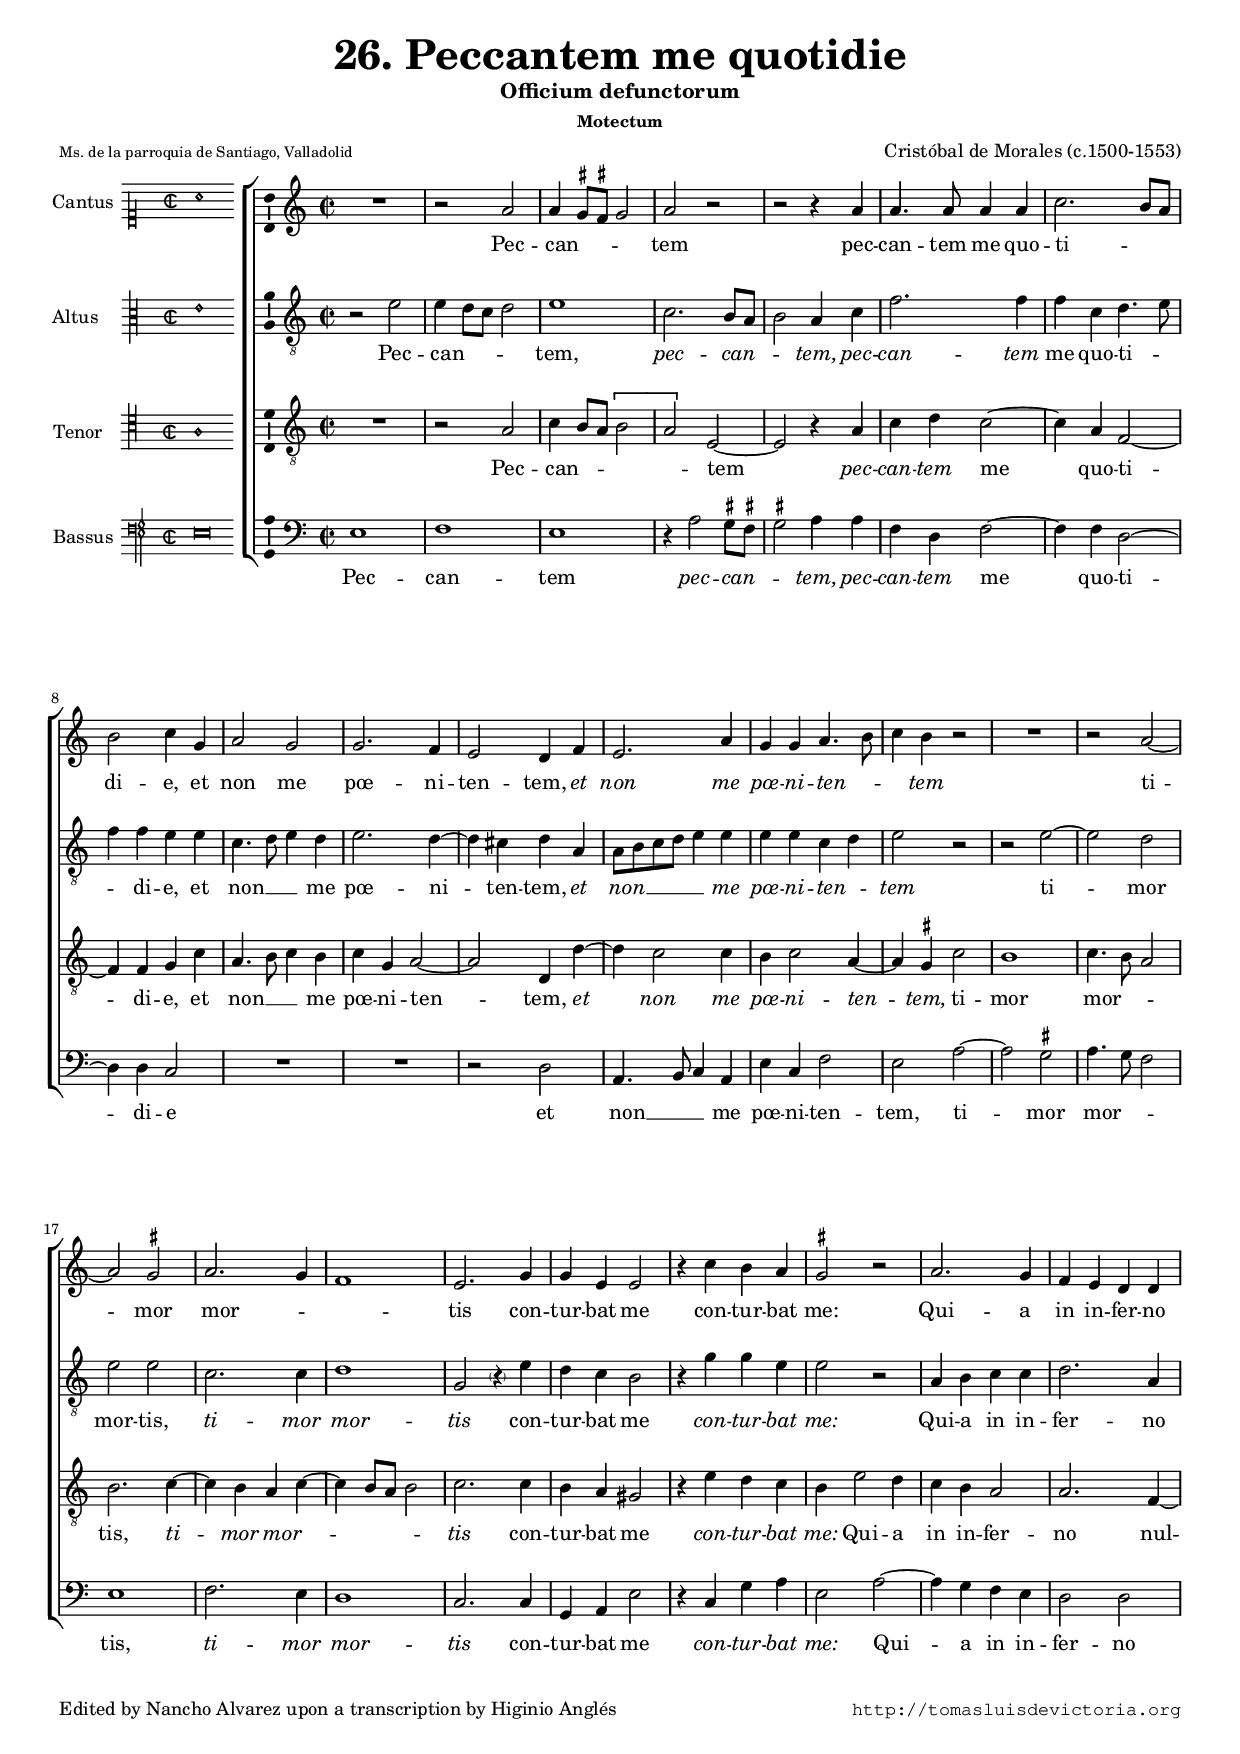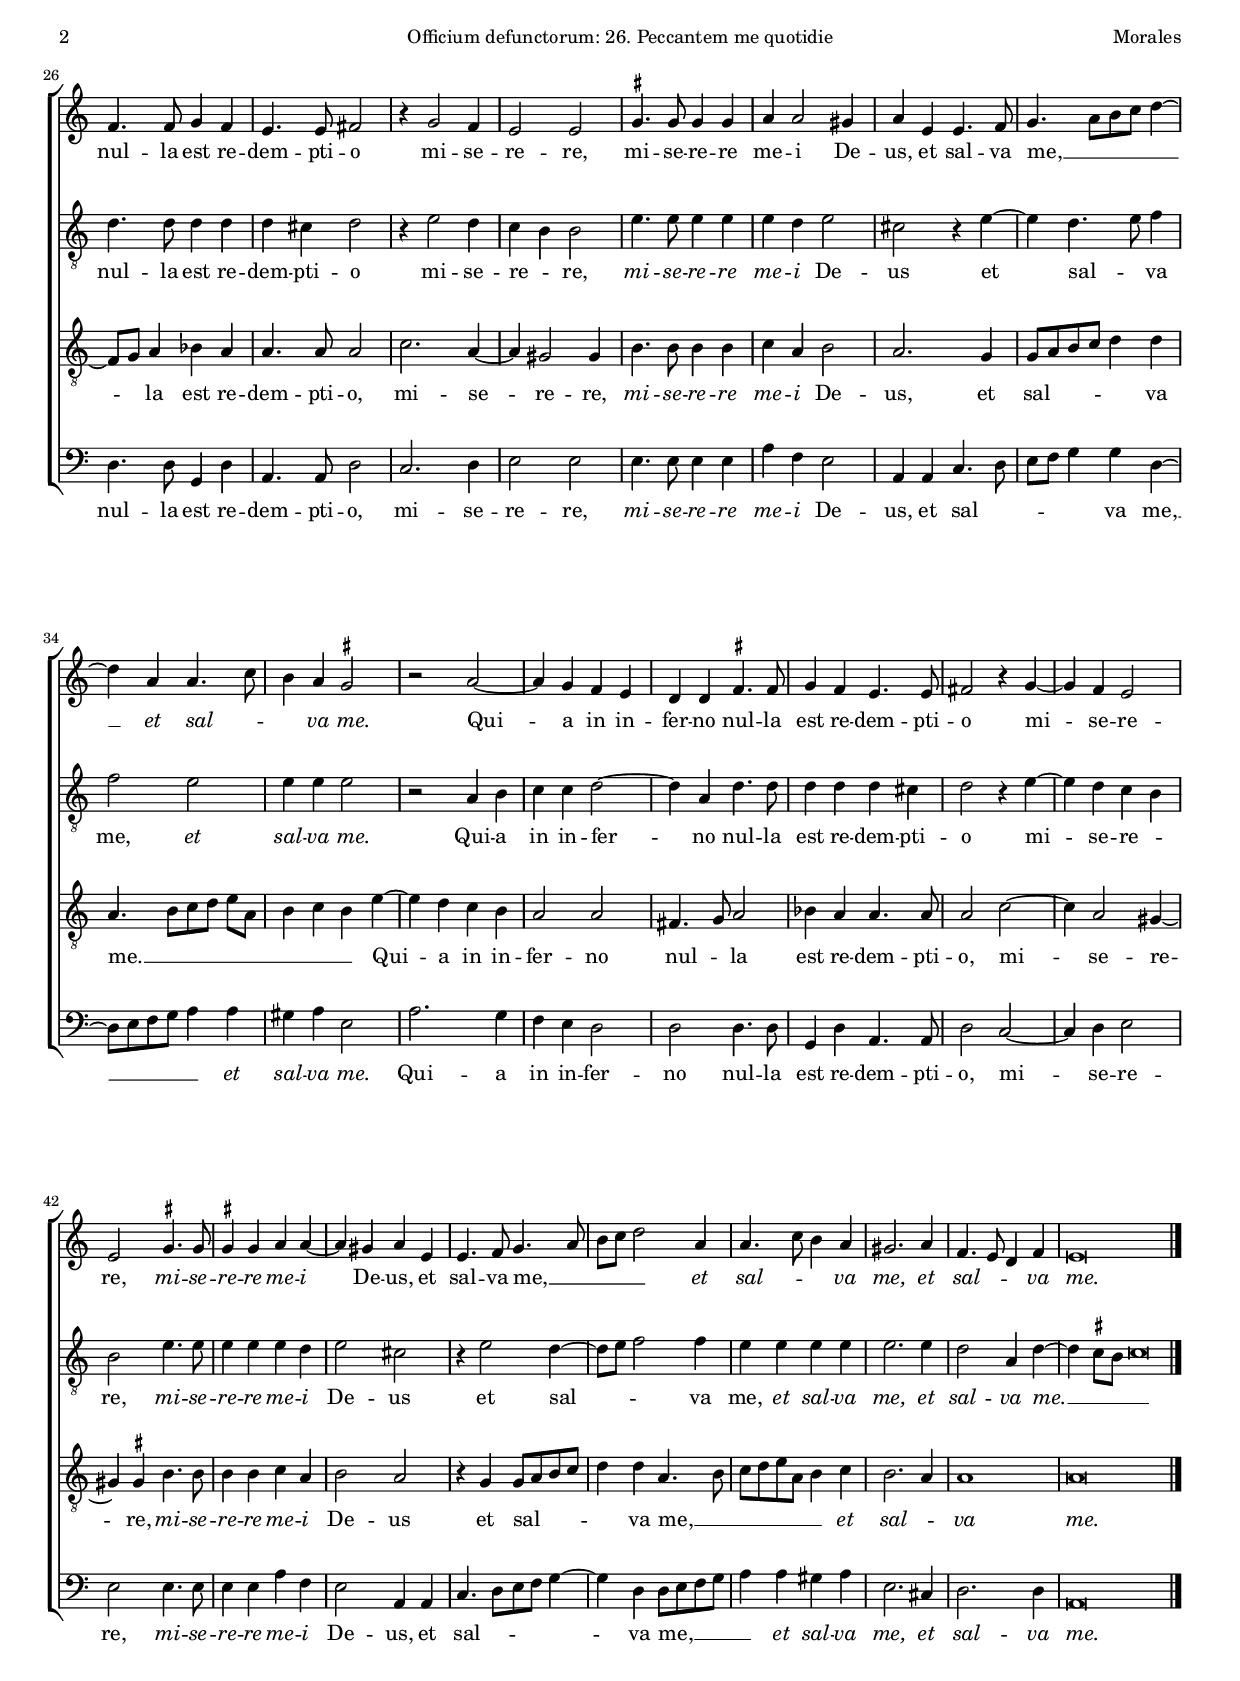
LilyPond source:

\version "2.24.0"

#(set-default-paper-size "a4")
#(set-global-staff-size 16.2)
#(ly:set-option 'point-and-click #f)
%mobile -s15.5 -i3.2

italicas=\override LyricText.font-shape = #'italic
rectas=\override LyricText.font-shape = #'upright
ss=\once \set suggestAccidentals = ##t
incipitwidth = 19
mtempo={\tempo 4 = 100}
mtempob={\tempo 4 = 50}
mt=#(define-music-function (offset) (number?) ; move lyric text
      #{ \once \override LyricText.X-offset = -$offset #})


htitle="Officium defunctorum: 26. Peccantem me quotidie"
hcomposer="Morales"

% Copia de la edición de Higinio Anglés

\header {
	title=\markup{\fontsize #3 "26. Peccantem me quotidie"}
	subtitle="Officium defunctorum"
	%subtitle="Responsorio VII del Officium Defunctorum"
	subsubtitle=\markup{"Motectum" \vspace #1 }
	composer="Cristóbal de Morales (c.1500-1553)"
        pdfauthor=\composer
	%opus="(-)"
	poet=\markup{\smaller \smaller "Ms. de la parroquia de Santiago, Valladolid"} 
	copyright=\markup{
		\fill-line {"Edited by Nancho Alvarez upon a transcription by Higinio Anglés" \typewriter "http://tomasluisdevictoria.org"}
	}
%	tagline=""
}


global={\key c \major \time 2/2  \skip 1*50 \bar "|."
}

cantus={
	R1*4/4 |
	r2 a' |
	a'4 \ss gis'8 \ss fis' gis'2 |
	a' r |
%5
	r r4 a' |
	a'4. a'8 a'4 a' |
	c''2. b'8 a' |
	b'2 c''4 g' |
	a'2 g' |
%10
	g'2. f'4 |
	e'2 d'4 f' |
	e'2. a'4 |
	g' g' a'4. b'8 |
	c''4 b' r2 |
%15
	R1*4/4 |
	r2 a' ~ |
	a' \ss gis' |
	a'2. g'4 |
	f'1 |
%20
	e'2. g'4 |
	g' e' e'2 |
	r4 c'' b' a' |
	\ss gis'2 r |
	a'2. g'4 |
%25
	f' e' d' d' |
	f'4. f'8 g'4 f' |
	e'4. e'8 fis'2 |
	r4 g'2 f'4 |
	e'2 e' |
%30
	\ss gis'4. gis'8 gis'4 gis' |
	a' a'2 gis'4 |
	a' e' e'4. f'8 |
	g'4.  a'8[ b' c''] d''4 ~ |
	d'' a' a'4. c''8 |
%35
	b'4 a' \ss gis'2 |
	r a' ~ |
	a'4 g' f' e' |
	d' d' \ss fis'4. fis'8 |
	g'4 f' e'4. e'8 |
%40
	fis'2 r4 g' ~ |
	g' f' e'2 |
	e' \ss gis'4. gis'8 |
	\ss gis'4 gis' a' a' ~ |
	a' gis' a' e' |
%45
	e'4. f'8 g'4. a'8 |
	b' c'' d''2 a'4 |
	a'4. c''8 b'4 a' |
	gis'2. a'4 |
	f'4. e'8 d'4 f' |
%50
	e'\breve*1/2
}

altus={
	r2 e' |
	e'4 d'8 c' d'2 |
	e'1 |
	c'2. b8 a |
%5
	b2 a4 c' |
	f'2. f'4 |
	f' c' d'4. e'8 |
	f'4 f' e' e' |
	c'4. d'8 e'4 d' |
%10
	e'2. d'4 ~ |
	d' cis' d' a |
	a8 b c' d' e'4 e' |
	e' e' c' d' |
	e'2 r |
%15
	r e' ~ |
	e' d' |
	e' e' |
	c'2. c'4 |
	d'1 |
%20
	g2 \parenthesize r4 e' | % silencio en esta voz y puntillo en las otras, raro!
	d' c' b2 |
	r4 g' g' e' |
	e'2 r |
	a4 b c' c' |
%25
	d'2. a4 |
	d'4. d'8 d'4 d' |
	d' cis' d'2 |
	r4 e'2 d'4 |
	c' b b2 |
%30
	e'4. e'8 e'4 e' |
	e' d' e'2 |
	cis' r4 e' ~ |
	e' d'4. e'8 f'4 |
	f'2 e' |
%35
	e'4 e' e'2 |
	r a4 b |
	c' c' d'2 ~ |
	d'4 a d'4. d'8 |
	d'4 d' d' cis' |
%40
	d'2 r4 e' ~ |
	e' d' c' b |
	b2 e'4. e'8 |
	e'4 e' e' d' |
	e'2 cis' |
%45
	r4 e'2 d'4 ~ |
	d'8 e' f'2 f'4 |
	e' e' e' e' |
	e'2. e'4 |
	d'2 a4 d' ~ |
%50
	d' \ss cis'8 b \mtempob cis'\breve*1/4
}

tenor={
	R1*4/4 |
	r2 a |
	c'4 b8 a \[b2 |
	a\] e ~ |
%5
	e r4 a |
	c' d' c'2 ~ |
	c'4 a f2 ~ |
	f4 f g c' |
	a4. b8 c'4 b |
%10
	c' g a2 ~ |
	a d4 d' ~ |
	d' c'2 c'4 |
	b c'2 a4 ~ |
	a \ss gis c'2 |
%15
	b1 |
	c'4. b8 a2 |
	b2. c'4 ~ |
	c' b a c' ~ |
	c' b8 a b2 |
%20
	c'2. c'4 |
	b a gis2 |
	r4 e' d' c' |
	b e'2 d'4 |
	c' b a2 |
%25
	a2. f4 ~ |
	f8 g a4 bes a |
	a4. a8 a2 |
	c'2. a4 ~ |
	a gis2 gis4 |
%30
	b4. b8 b4 b |
	c' a b2 |
	a2. g4 |
	g8 a b c' d'4 d' |
	a4. b8[ c' d'] e'[ a] |
%35
	b4 c' b e' ~ |
	e' d' c' b |
	a2 a |
	fis4. g8 a2 |
	bes4 a a4. a8 |
%40
	a2 c' ~ |
	c'4 a2 gis4 ~ |
	gis \ss gis b4. b8 |
	b4 b c' a |
	b2 a |
%45
	r4 g g8 a b c' |
	d'4 d' a4. b8 |
	c' d' e' a b4 c' |
	b2. a4 |
	a1 |
%50
	a\breve*1/2
}

bassus={
	e1 |
	f |
	e |
	r4 a2 \ss gis8 \ss fis |
%5
	\ss gis2 a4 a |
	f d f2 ~ |
	f4 f d2 ~ |
	d4 d c2 |
	R1*4/4 |
%10
	R1*4/4 |
	r2 d |
	a,4. b,8 c4 a, |
	e c f2 |
	e a ~ |
%15
	a \ss gis |
	a4. g8 f2 |
	e1 |
	f2. e4 |
	d1 |
%20
	c2. c4 |
	g, a, e2 |
	r4 c g a |
	e2 a ~ |
	a4 g f e |
%25
	d2 d |
	d4. d8 g,4 d |
	a,4. a,8 d2 |
	c2. d4 |
	e2 e |
%30
	e4. e8 e4 e |
	a f e2 |
	a,4 a, c4. d8 |
	e f g4 g d ~ |
	d8 e f g a4 a |
%35
	gis a e2 |
	a2. g4 |
	f e d2 |
	d d4. d8 |
	g,4 d a,4. a,8 |
%40
	d2 c ~ |
	c4 d e2 |
	e e4. e8 |
	e4 e a f |
	e2 a,4 a, |
%45
	%\phrasingSlurDashed
	%c4.  d8[ e f] g4\( | % ~ en el original
	%g\) d4. e8 f g | % d4 d8 en el original
	c4. d8[ e f] g4 ~
        g4 d d8 e f g
        a4 a gis a |
	e2. cis4 |
	d2. d4 |
%50
	a,\breve*1/2
}

textocantus=\lyricmode{
Pec -- \mt #.5 can -- _ _ _ tem
pec -- can -- tem me quo -- ti -- _ _ di -- e,
et non me pœ -- ni -- ten -- tem,
\italicas
et non me pœ -- ni -- \mt #.3 ten -- _ _ tem
\rectas
ti -- _ mor \mt #.5 mor -- _ _ tis
con -- tur -- bat me
con -- tur -- bat me:
Qui -- a in in -- fer -- no nul -- la est re -- dem -- pti -- o
mi -- se -- re -- re,
mi -- se -- re -- re me -- i
De -- us,
et sal -- va me, __ _ _ _ _ _
\italicas
et \mt #.2 sal -- _ _ va \mt #.5 me.
\rectas
Qui -- _ a in in -- fer -- no nul -- la est re -- dem -- pti -- o
mi -- _ se -- re -- re,
\italicas
mi -- se -- re -- re me -- i _
\rectas
De -- us,
et sal -- va me, __ _ _ _ _ 
\italicas
et \mt #.5 sal -- _ _ va me,
et \mt #.5 sal -- _ _ va \mt #.2 me.

}

textoaltus=\lyricmode{
Pec -- \mt #.5 can -- _ _ _ tem,
\italicas
pec -- \mt #.3 can -- _ _ tem,
pec -- can -- tem
\rectas
me quo -- ti -- _ _ di -- e,
et \mt #.5 non __ _ _ me pœ -- ni -- _ ten -- tem,
\italicas
et \mt #.5 non __ _ _ _ _ me pœ -- ni -- \mt #.3 ten -- _ tem
\rectas
ti -- _ mor mor -- tis,
\italicas
ti -- mor \mt #.5 mor -- tis
\rectas
con -- tur -- bat me
\italicas
con -- tur -- bat me:
\rectas
Qui -- a in in -- fer -- no nul -- la est re -- dem -- pti -- o
mi -- se -- re -- _ re,
\italicas
mi -- se -- re -- re me -- i
\rectas
De -- us
et _ sal -- _ va me,
\italicas
et sal -- va \mt #.5 me.
\rectas
Qui -- a in in -- fer -- _ no nul -- la est re -- dem -- pti -- o
mi -- _ se -- \mt #.3 re -- _ re,
\italicas
mi -- se -- re -- re me -- i
\rectas
De -- us
et sal -- _ _ _ va me,
\italicas
et sal -- va me,
et sal -- va me. __ _ _ _ _ 

}

textotenor=\lyricmode{
Pec -- \mt #.5 can -- _ _ _ _ tem _
\italicas
pec -- can -- tem 
\rectas
me _ quo -- ti -- _ di -- e,
et \mt #.5 non __ _ _ me pœ -- ni -- ten -- _ tem,
\italicas
et _ non me pœ -- ni -- ten -- _ tem,
\rectas
ti -- mor \mt #.5 mor -- _ _ tis,
\italicas
ti -- _ mor \mt #.3 mor -- _ _ _ _ _ tis
\rectas
con -- tur -- bat me
\italicas
con -- tur -- bat me:
\rectas
Qui -- a in in -- fer -- no
\mt #1 nul -- _ _ la est re -- dem -- pti -- o,
mi -- se -- _ re -- re,
\italicas
mi -- se -- re -- re me -- i
\rectas
De -- us,
et \mt #.5 sal -- _ _ _ _ va me. __ _ _ _ _ _ _ _ _ 
Qui -- _ a in in -- fer -- no
\mt #.5 nul -- _ la est re -- dem -- pti -- o,
mi -- _ se -- re -- _ re,
\italicas
mi -- se -- re -- re me -- i
\rectas
De -- us
et sal -- _ _ _ _ va me, __ _ _ _ _ _ _ 
\italicas
et \mt #.5 sal -- _ va \mt #.2 me.

}

textobassus=\lyricmode{
Pec -- can -- tem
\italicas
pec -- \mt #.3 can -- _ _ tem,
pec -- can -- tem
\rectas
me _ quo -- ti -- _ di -- e
et \mt #.5 non __ _ _ me pœ -- ni -- ten -- tem,
ti -- _ mor \mt #.5 mor -- _ _ tis, 
\italicas
ti -- mor \mt #.5 mor -- tis
\rectas
con -- tur -- bat me
\italicas
con -- tur -- bat me:
\rectas
Qui -- _ a in in -- fer -- no
nul -- la est re -- dem -- pti -- o,
mi -- se -- re -- re,
\italicas
mi -- se -- re -- re me -- i
\rectas
De -- us,
et \mt #.3 sal -- _ _ _ _ va \mt #1 me, __ _ _ _ _ _ 
\italicas
et sal -- va \mt #.5 me. 
\rectas
Qui -- a in in -- fer -- no nul -- la est re -- dem -- pti -- o,
mi -- _ se -- re -- re,
\italicas
mi -- se -- re -- re me -- i
\rectas
De -- us,
%et sal -- _ _ _ _ \italicas va me, __ _ _ _ _ 
et \mt #.5 sal -- _ _ _ _ _ va me, __ _ _ _ _
\italicas
et sal -- va me, 
et \mt #.5 sal -- va \mt #.2 me.

}
incipitcantus=\markup{
	\score{
		{ 
		\set Staff.instrumentName="Cantus "
		\override NoteHead.style = #'neomensural
		\override Staff.TimeSignature.style = #'neomensural
		\cadenzaOn 
		\clef "petrucci-c1"
		\key c \major
		\time 2/2
		a'1
		} 
	\layout { line-width=\incipitwidth indent = 0 }
	}
}

incipitaltus=\markup{
	\score{
		{ 
		\set Staff.instrumentName="Altus    "
		\override NoteHead.style = #'neomensural 
		\override Staff.TimeSignature.style = #'neomensural
		\cadenzaOn 
		\clef "petrucci-c3"
		\key c \major
		\time 2/2
		e'1
		} 
	\layout { line-width=\incipitwidth indent = 0 }
	}
}


incipittenor=\markup{
	\score{
		{ 
		\set Staff.instrumentName="Tenor   "
		\override NoteHead.style = #'neomensural 
		\override Staff.TimeSignature.style = #'neomensural
		\cadenzaOn 
		\clef "petrucci-c4"
		\key c \major
		\time 2/2
		a1
		} 
	\layout { line-width=\incipitwidth indent=0 }
	}
}

incipitbassus=\markup{
	\score{
		{ 
		\set Staff.instrumentName="Bassus "
		\override NoteHead.style = #'neomensural
		\override Staff.TimeSignature.style = #'neomensural
		\cadenzaOn 
		\clef "petrucci-f4"
		\key c \major
		\time 2/2
		e\breve
		} 
	\layout { line-width=\incipitwidth indent = 0 }
	}
}


\score {\transpose c' c'{
\new ChoirStaff<<

	\new Staff <<\global
	\new Voice="v1" {
		\set Staff.instrumentName=\incipitcantus
		\clef "treble"
		\cantus }
	\new Lyrics \lyricsto "v1" {\textocantus }
	>>

	\new Staff <<\global
	\new Voice="v2" {
		\set Staff.instrumentName=\incipitaltus
		\clef "G_8"
		\altus }
	\new Lyrics \lyricsto "v2" {\textoaltus }
	>>
	
	\new Staff <<\global
	\new Voice="v3" {
		\set Staff.instrumentName=\incipittenor
		\clef "G_8"
		\tenor }
	\new Lyrics \lyricsto "v3" {\textotenor }
	>>

	\new Staff <<\global
	\new Voice="v4" {
		\set Staff.instrumentName=\incipitbassus
		\clef "bass"
		\bassus }
	\new Lyrics \lyricsto "v4" {\textobassus }
	>>
	
>>

	} % transpose

\layout{ 
	\context {\Lyrics 
		\override VerticalAxisGroup.staff-affinity = #UP
		\override VerticalAxisGroup.nonstaff-relatedstaff-spacing =
			#'((basic-distance . 0) (minimum-distance . 0) (padding . 1))
		\override LyricText.font-size = #1.2
		\override LyricHyphen.minimum-distance = #0.5
	}
	\context {\Score 
		tempoHideNote = ##t
		\override BarNumber.padding = #2 
	}
	\context {\Voice 
		melismaBusyProperties = #'()
		%autoBeaming = ##f
	}
	\context {\Staff 
                %\RemoveEmptyStaves
                %\override VerticalAxisGroup.remove-first = ##t
		\override VerticalAxisGroup.staff-staff-spacing =
			#'((basic-distance . 11) (minimum-distance . 0) (padding . 1))
		\consists Ambitus_engraver 
		\override LigatureBracket.padding = #1
	}
}

%\midi { \mtempo }

}


\paper{
	evenHeaderMarkup=\markup  \fill-line { \fromproperty #'page:page-number-string \htitle \hcomposer }
	oddHeaderMarkup= \markup  \fill-line { \unless \on-first-page \hcomposer \unless \on-first-page \htitle \unless \on-first-page \fromproperty #'page:page-number-string }
	%system-count=7
	%page-count = 8
	ragged-last-bottom = ##f
	indent=3.3\cm
	system-system-spacing =
	#'((basic-distance . 20) (minimum-distance . 0) (padding . 5))
	top-system-spacing = % header
	#'((basic-distance . 8) (minimum-distance . 0) (padding . 0))
	last-bottom-spacing = % footer
	#'((basic-distance . 12) (minimum-distance . 0) (padding . 0))

}
